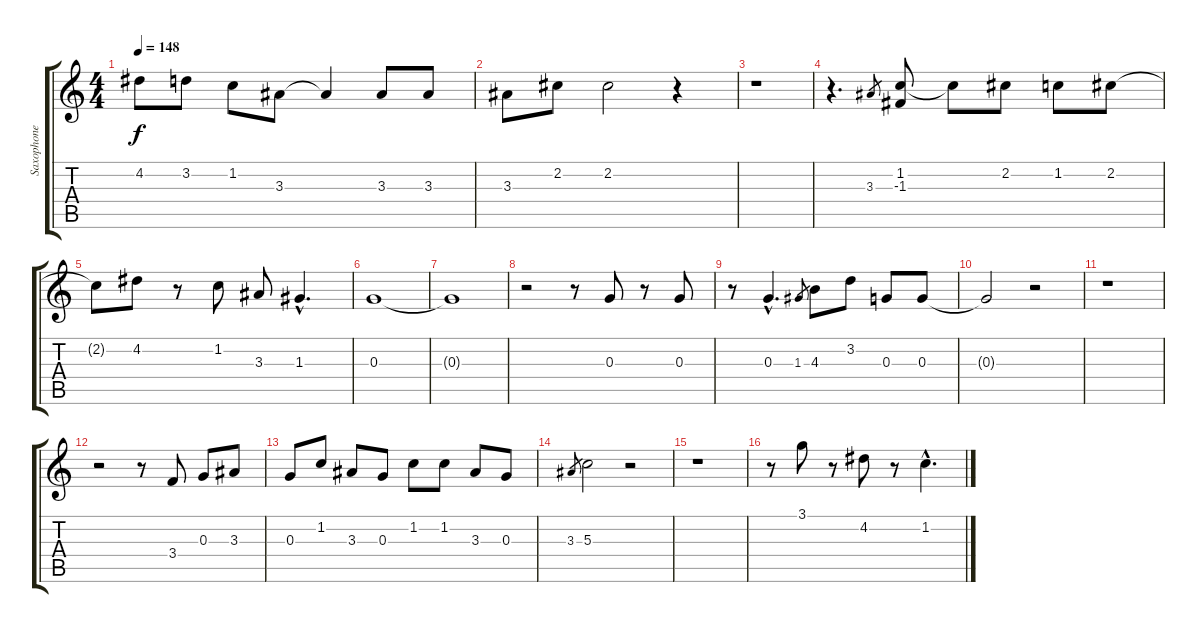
\track ("Saxophone" "Saxophone") {instrument altosax}
\staff {score tabs}
\tuning (E5 B4 G4 D4 A3 E3) {hide}
\ts (4 4)
\tempo 148
\clef g2
\ks c
4.2.8{dy f} 3.2.8 1.2.8 3.3.8 3.3{t}.4 3.3.8 3.3.8 |
3.3.8 2.2.8 2.2.2 r.4 |
r.1 |
r.4{d} 3.3.8{gr} (1.2 -1.3).8 1.2{t}.8 2.2.8 1.2.8 2.2.8 |
2.2{t}.8 4.2.8 r.8 1.2.8 3.3.8 1.3{hac}.4{d} |
0.3.1 |
0.3{t}.1 |
r.2 r.8 0.3.8 r.8 0.3.8 |
r.8 0.3{hac}.4{d} 1.3.8{gr} 4.3.8 3.2.8 0.3.8 0.3.8 |
0.3{t}.2 r.2 |
r.1 |
r.2 r.8 3.4.8 0.3.8 3.3.8 |
0.3.8 1.2.8 3.3.8 0.3.8 1.2.8 1.2.8 3.3.8 0.3.8 |
3.3.8{gr} 5.3.2 r.2 |
r.1 |
r.8 3.1.8 r.8 4.2.8 r.8 1.2{hac}.4{d}
